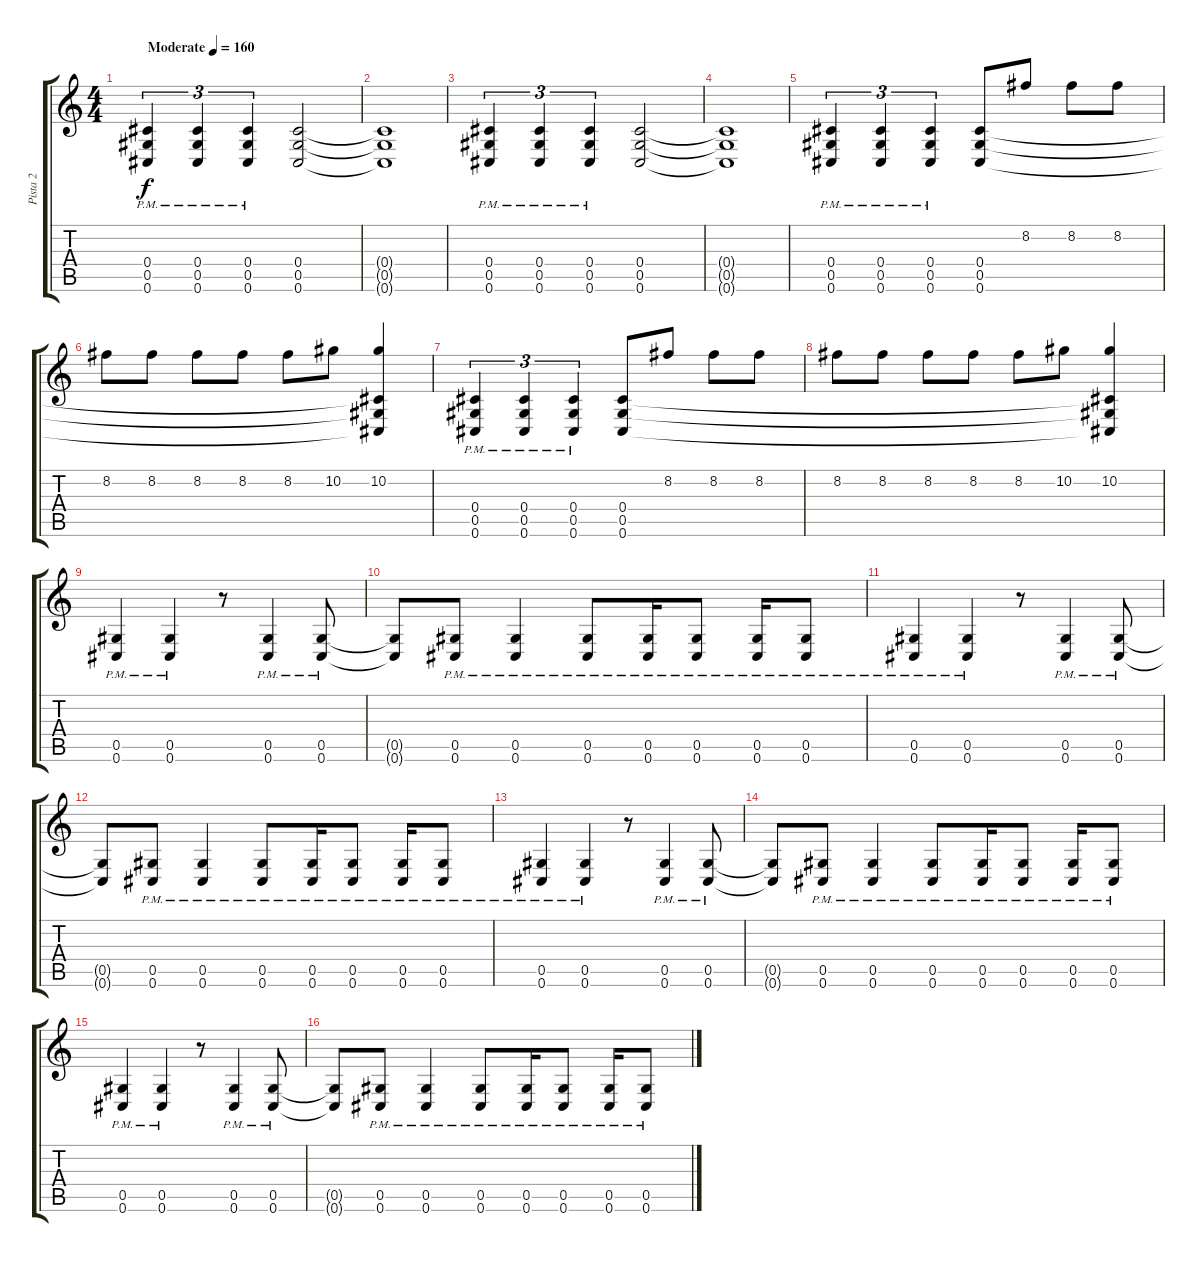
\track ("Pista 2" "Pista 2") {instrument distortionguitar}
\staff {score tabs}
\tuning (Eb4 Bb3 Gb3 Db3 Ab2 Db2) {hide}
\ts (4 4)
\tempo (160 "Moderate")
\clef g2
\ks c
(0.4{pm} 0.5{pm} 0.6{pm}).4{tu (3 2) dy f instrument distortionguitar} (0.4{pm} 0.5{pm} 0.6{pm}).4{tu (3 2)} (0.4{pm} 0.5{pm} 0.6{pm}).4{tu (3 2)} (0.4 0.5 0.6).2 |
(0.4{t} 0.5{t} 0.6{t}).1 |
(0.4{pm} 0.5{pm} 0.6{pm}).4{tu (3 2)} (0.4{pm} 0.5{pm} 0.6{pm}).4{tu (3 2)} (0.4{pm} 0.5{pm} 0.6{pm}).4{tu (3 2)} (0.4 0.5 0.6).2 |
(0.4{t} 0.5{t} 0.6{t}).1 |
(0.4{pm} 0.5{pm} 0.6{pm}).4{tu (3 2)} (0.4{pm} 0.5{pm} 0.6{pm}).4{tu (3 2)} (0.4{pm} 0.5{pm} 0.6{pm}).4{tu (3 2)} (0.4 0.5 0.6).8 8.2.8 8.2.8 8.2.8 |
8.2.8 8.2.8 8.2.8 8.2.8 8.2.8 10.2.8 (10.2 0.4{t} 0.5{t} 0.6{t}).4 |
(0.4{pm} 0.5{pm} 0.6{pm}).4{tu (3 2)} (0.4{pm} 0.5{pm} 0.6{pm}).4{tu (3 2)} (0.4{pm} 0.5{pm} 0.6{pm}).4{tu (3 2)} (0.4 0.5 0.6).8 8.2.8 8.2.8 8.2.8 |
8.2.8 8.2.8 8.2.8 8.2.8 8.2.8 10.2.8 (10.2 0.4{t} 0.5{t} 0.6{t}).4 |
(0.5{pm} 0.6{pm}).4 (0.5{pm} 0.6{pm}).4 r.8 (0.5{pm} 0.6{pm}).4 (0.5{pm} 0.6{pm}).8 |
(0.5{t} 0.6{t}).8 (0.5{pm} 0.6{pm}).8 (0.5{pm} 0.6{pm}).4 (0.5{pm} 0.6{pm}).8 (0.5{pm} 0.6{pm}).16 (0.5{pm} 0.6{pm}).8 (0.5{pm} 0.6{pm}).16 (0.5{pm} 0.6{pm}).8 |
(0.5{pm} 0.6{pm}).4 (0.5{pm} 0.6{pm}).4 r.8 (0.5{pm} 0.6{pm}).4 (0.5{pm} 0.6{pm}).8 |
(0.5{t} 0.6{t}).8 (0.5{pm} 0.6{pm}).8 (0.5{pm} 0.6{pm}).4 (0.5{pm} 0.6{pm}).8 (0.5{pm} 0.6{pm}).16 (0.5{pm} 0.6{pm}).8 (0.5{pm} 0.6{pm}).16 (0.5{pm} 0.6{pm}).8 |
(0.5{pm} 0.6{pm}).4 (0.5{pm} 0.6{pm}).4 r.8 (0.5{pm} 0.6{pm}).4 (0.5{pm} 0.6{pm}).8 |
(0.5{t} 0.6{t}).8 (0.5{pm} 0.6{pm}).8 (0.5{pm} 0.6{pm}).4 (0.5{pm} 0.6{pm}).8 (0.5{pm} 0.6{pm}).16 (0.5{pm} 0.6{pm}).8 (0.5{pm} 0.6{pm}).16 (0.5{pm} 0.6{pm}).8 |
(0.5{pm} 0.6{pm}).4 (0.5{pm} 0.6{pm}).4 r.8 (0.5{pm} 0.6{pm}).4 (0.5{pm} 0.6{pm}).8 |
(0.5{t} 0.6{t}).8 (0.5{pm} 0.6{pm}).8 (0.5{pm} 0.6{pm}).4 (0.5{pm} 0.6{pm}).8 (0.5{pm} 0.6{pm}).16 (0.5{pm} 0.6{pm}).8 (0.5{pm} 0.6{pm}).16 (0.5{pm} 0.6{pm}).8
